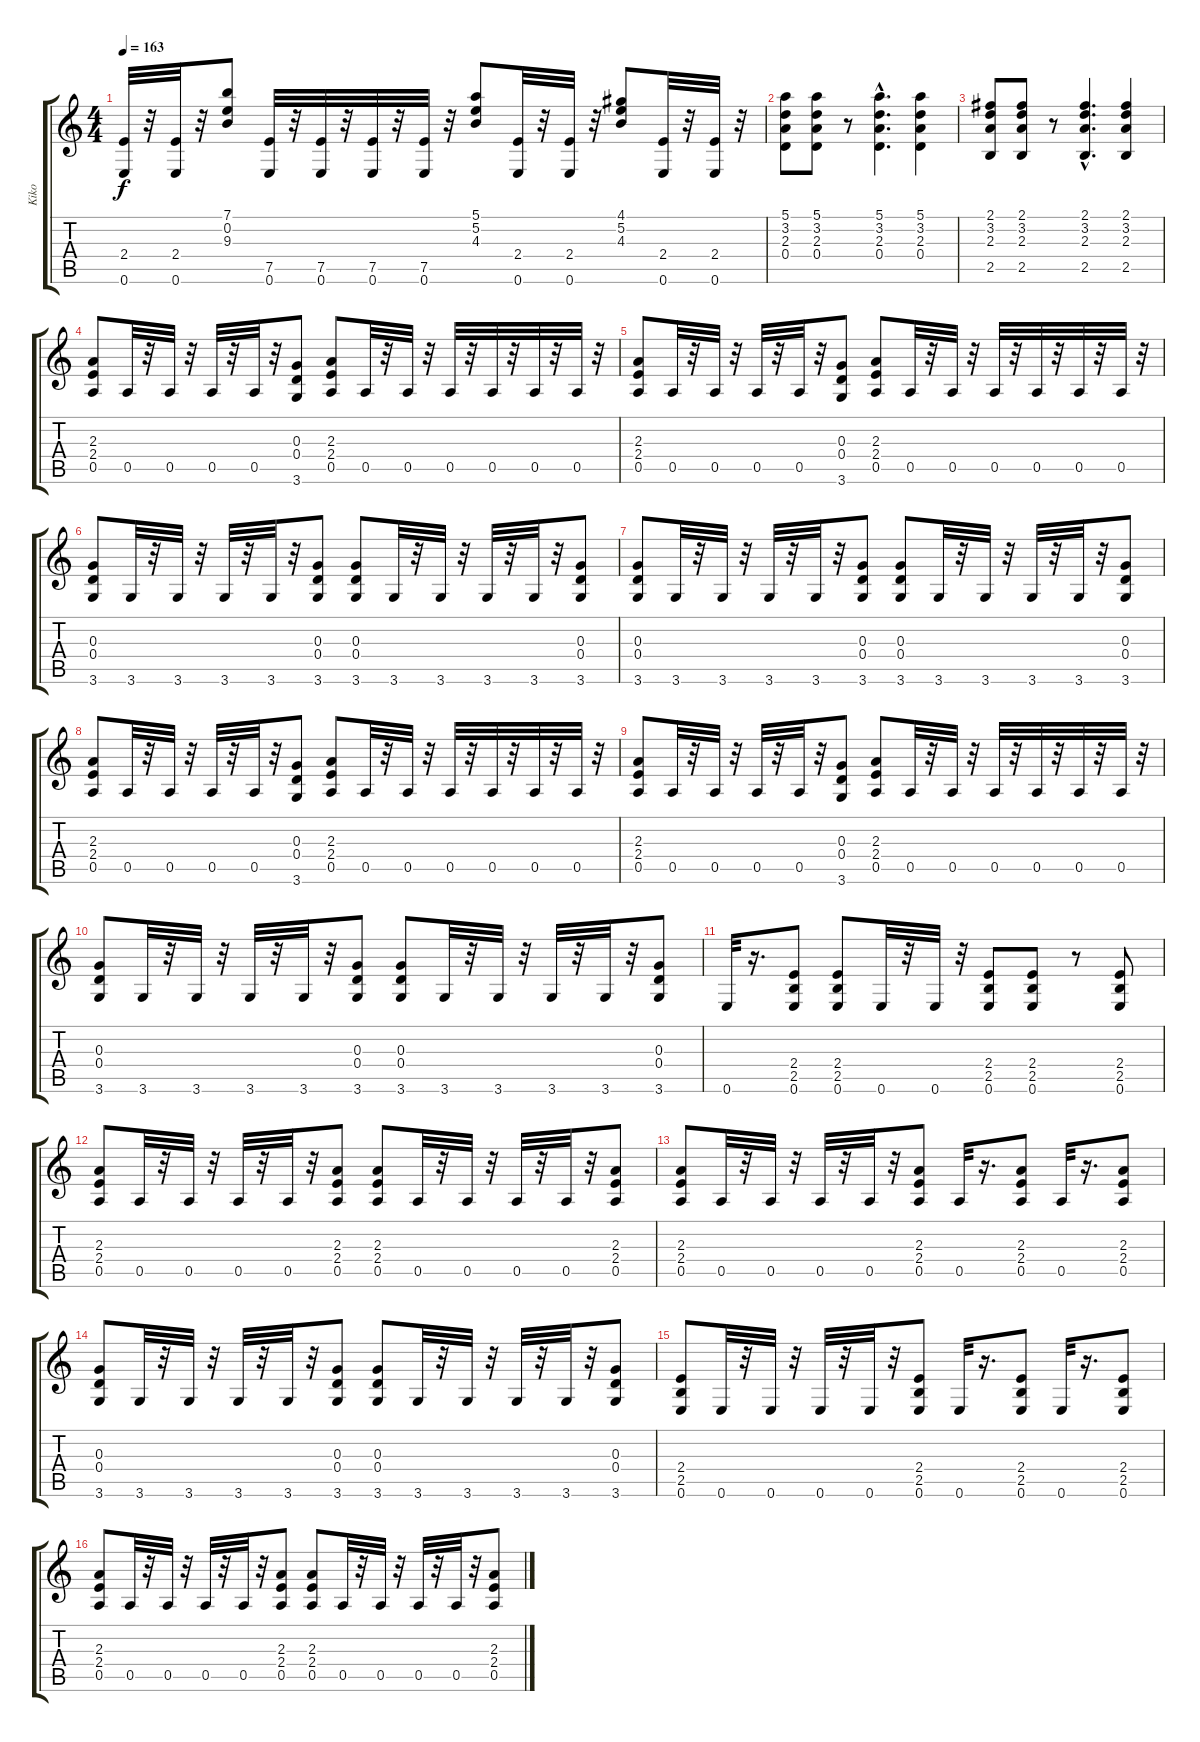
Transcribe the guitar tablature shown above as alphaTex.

\track ("Kiko" "Kiko") {instrument distortionguitar}
\staff {score tabs}
\tuning (E4 B3 G3 D3 A2 E2) {hide}
\ts (4 4)
\tempo 163
\clef g2
\ks c
(2.4 0.6).32{dy f} r.32 (2.4 0.6).32 r.32 (7.1 0.2 9.3).8 (7.5 0.6).32 r.32 (7.5 0.6).32 r.32 (7.5 0.6).32 r.32 (7.5 0.6).32 r.32 (5.1 5.2 4.3).8 (2.4 0.6).32 r.32 (2.4 0.6).32 r.32 (4.1 5.2 4.3).8 (2.4 0.6).32 r.32 (2.4 0.6).32 r.32 |
(5.1 3.2 2.3 0.4).8 (5.1 3.2 2.3 0.4).8 r.8 (5.1{hac} 3.2{hac} 2.3{hac} 0.4{hac}).4{d} (5.1 3.2 2.3 0.4).4 |
(2.1 3.2 2.3 2.5).8 (2.1 3.2 2.3 2.5).8 r.8 (2.1{hac} 3.2{hac} 2.3{hac} 2.5{hac}).4{d} (2.1 3.2 2.3 2.5).4 |
(2.3 2.4 0.5).8 0.5.32 r.32 0.5.32 r.32 0.5.32 r.32 0.5.32 r.32 (0.3 0.4 3.6).8 (2.3 2.4 0.5).8 0.5.32 r.32 0.5.32 r.32 0.5.32 r.32 0.5.32 r.32 0.5.32 r.32 0.5.32 r.32 |
(2.3 2.4 0.5).8 0.5.32 r.32 0.5.32 r.32 0.5.32 r.32 0.5.32 r.32 (0.3 0.4 3.6).8 (2.3 2.4 0.5).8 0.5.32 r.32 0.5.32 r.32 0.5.32 r.32 0.5.32 r.32 0.5.32 r.32 0.5.32 r.32 |
(0.3 0.4 3.6).8 3.6.32 r.32 3.6.32 r.32 3.6.32 r.32 3.6.32 r.32 (0.3 0.4 3.6).8 (0.3 0.4 3.6).8 3.6.32 r.32 3.6.32 r.32 3.6.32 r.32 3.6.32 r.32 (0.3 0.4 3.6).8 |
(0.3 0.4 3.6).8 3.6.32 r.32 3.6.32 r.32 3.6.32 r.32 3.6.32 r.32 (0.3 0.4 3.6).8 (0.3 0.4 3.6).8 3.6.32 r.32 3.6.32 r.32 3.6.32 r.32 3.6.32 r.32 (0.3 0.4 3.6).8 |
(2.3 2.4 0.5).8 0.5.32 r.32 0.5.32 r.32 0.5.32 r.32 0.5.32 r.32 (0.3 0.4 3.6).8 (2.3 2.4 0.5).8 0.5.32 r.32 0.5.32 r.32 0.5.32 r.32 0.5.32 r.32 0.5.32 r.32 0.5.32 r.32 |
(2.3 2.4 0.5).8 0.5.32 r.32 0.5.32 r.32 0.5.32 r.32 0.5.32 r.32 (0.3 0.4 3.6).8 (2.3 2.4 0.5).8 0.5.32 r.32 0.5.32 r.32 0.5.32 r.32 0.5.32 r.32 0.5.32 r.32 0.5.32 r.32 |
(0.3 0.4 3.6).8 3.6.32 r.32 3.6.32 r.32 3.6.32 r.32 3.6.32 r.32 (0.3 0.4 3.6).8 (0.3 0.4 3.6).8 3.6.32 r.32 3.6.32 r.32 3.6.32 r.32 3.6.32 r.32 (0.3 0.4 3.6).8 |
0.6.32 r.16{d} (2.4 2.5 0.6).8 (2.4 2.5 0.6).8 0.6.32 r.32 0.6.32 r.32 (2.4 2.5 0.6).8 (2.4 2.5 0.6).8 r.8 (2.4 2.5 0.6).8 |
(2.3 2.4 0.5).8 0.5.32 r.32 0.5.32 r.32 0.5.32 r.32 0.5.32 r.32 (2.3 2.4 0.5).8 (2.3 2.4 0.5).8 0.5.32 r.32 0.5.32 r.32 0.5.32 r.32 0.5.32 r.32 (2.3 2.4 0.5).8 |
(2.3 2.4 0.5).8 0.5.32 r.32 0.5.32 r.32 0.5.32 r.32 0.5.32 r.32 (2.3 2.4 0.5).8 0.5.32 r.16{d} (2.3 2.4 0.5).8 0.5.32 r.16{d} (2.3 2.4 0.5).8 |
(0.3 0.4 3.6).8 3.6.32 r.32 3.6.32 r.32 3.6.32 r.32 3.6.32 r.32 (0.3 0.4 3.6).8 (0.3 0.4 3.6).8 3.6.32 r.32 3.6.32 r.32 3.6.32 r.32 3.6.32 r.32 (0.3 0.4 3.6).8 |
(2.4 2.5 0.6).8 0.6.32 r.32 0.6.32 r.32 0.6.32 r.32 0.6.32 r.32 (2.4 2.5 0.6).8 0.6.32 r.16{d} (2.4 2.5 0.6).8 0.6.32 r.16{d} (2.4 2.5 0.6).8 |
(2.3 2.4 0.5).8 0.5.32 r.32 0.5.32 r.32 0.5.32 r.32 0.5.32 r.32 (2.3 2.4 0.5).8 (2.3 2.4 0.5).8 0.5.32 r.32 0.5.32 r.32 0.5.32 r.32 0.5.32 r.32 (2.3 2.4 0.5).8
